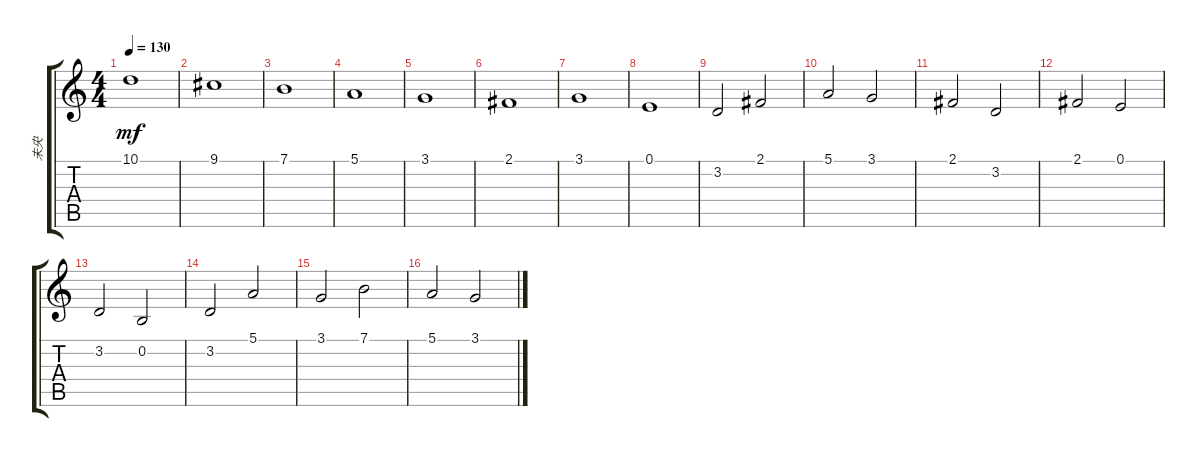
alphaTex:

\track ("未央" "未央") {instrument churchorgan}
\staff {score tabs}
\tuning (E4 B3 G3 D3 A2 E2) {hide}
\ts (4 4)
\tempo 130
\clef g2
\ks c
10.1.1{dy mf} |
9.1.1 |
7.1.1 |
5.1.1 |
3.1.1 |
2.1.1 |
3.1.1 |
0.1.1 |
3.2.2 2.1.2 |
5.1.2 3.1.2 |
2.1.2 3.2.2 |
2.1.2 0.1.2 |
3.2.2 0.2.2 |
3.2.2 5.1.2 |
3.1.2 7.1.2 |
5.1.2 3.1.2
